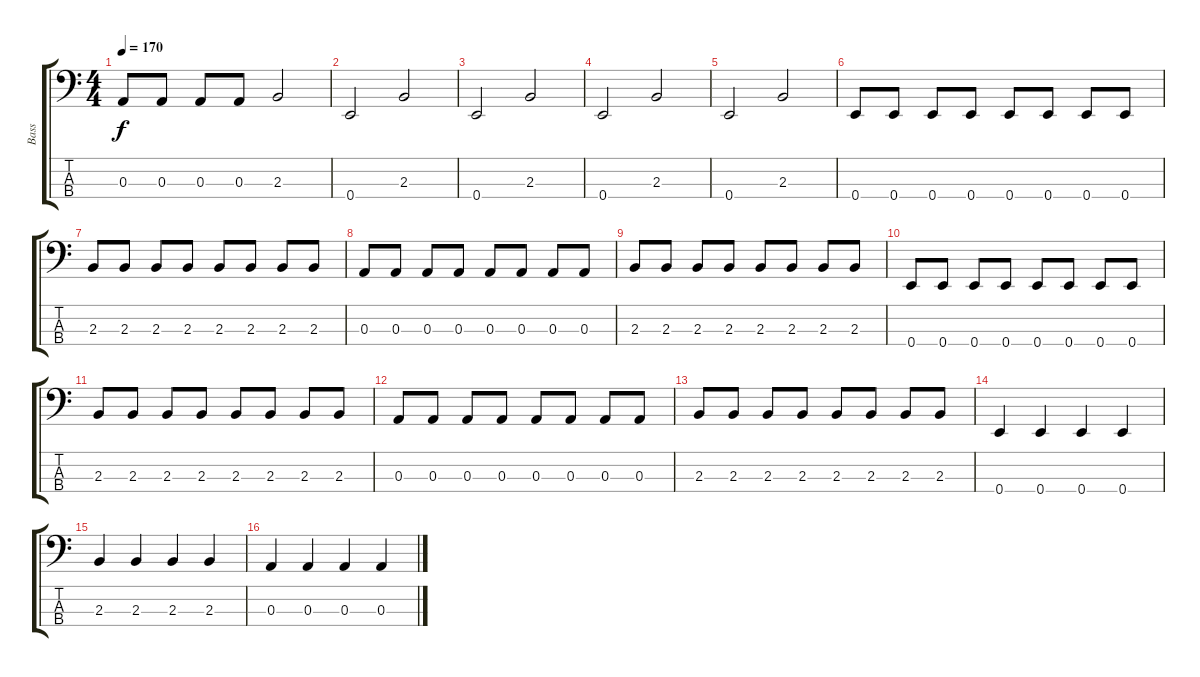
\track ("Bass" "Bass") {instrument electricbasspick}
\staff {score tabs}
\tuning (G2 D2 A1 E1) {hide}
\ts (4 4)
\tempo 170
\clef f4
\ks c
0.3.8{dy f} 0.3.8 0.3.8 0.3.8 2.3.2 |
0.4.2 2.3.2 |
0.4.2 2.3.2 |
0.4.2 2.3.2 |
0.4.2 2.3.2 |
0.4.8 0.4.8 0.4.8 0.4.8 0.4.8 0.4.8 0.4.8 0.4.8 |
2.3.8 2.3.8 2.3.8 2.3.8 2.3.8 2.3.8 2.3.8 2.3.8 |
0.3.8 0.3.8 0.3.8 0.3.8 0.3.8 0.3.8 0.3.8 0.3.8 |
2.3.8 2.3.8 2.3.8 2.3.8 2.3.8 2.3.8 2.3.8 2.3.8 |
0.4.8 0.4.8 0.4.8 0.4.8 0.4.8 0.4.8 0.4.8 0.4.8 |
2.3.8 2.3.8 2.3.8 2.3.8 2.3.8 2.3.8 2.3.8 2.3.8 |
0.3.8 0.3.8 0.3.8 0.3.8 0.3.8 0.3.8 0.3.8 0.3.8 |
2.3.8 2.3.8 2.3.8 2.3.8 2.3.8 2.3.8 2.3.8 2.3.8 |
0.4.4 0.4.4 0.4.4 0.4.4 |
2.3.4 2.3.4 2.3.4 2.3.4 |
0.3.4 0.3.4 0.3.4 0.3.4
